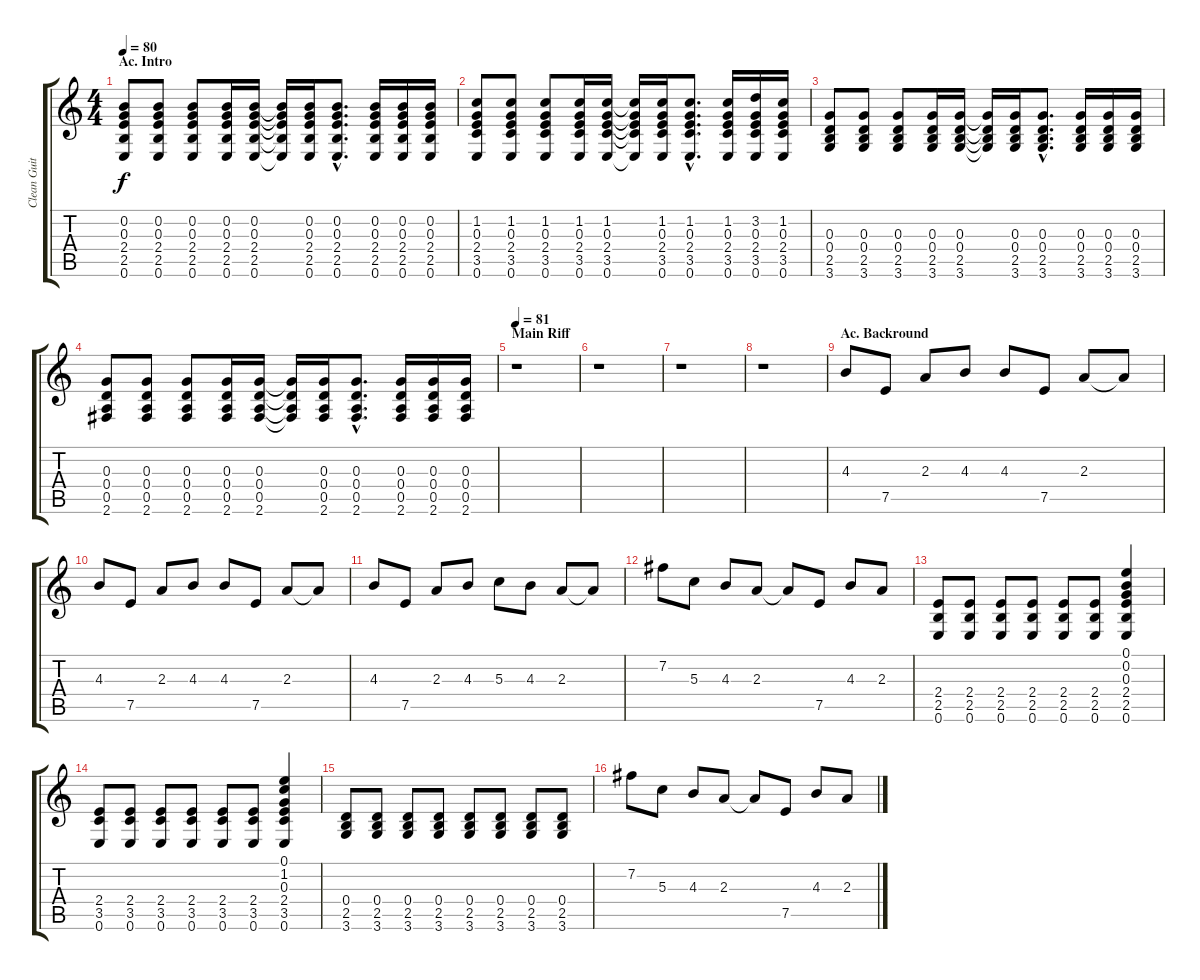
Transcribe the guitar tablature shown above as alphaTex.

\track ("Clean Guitar" "Clean Guit") {instrument electricguitarclean}
\staff {score tabs}
\tuning (E4 B3 G3 D3 A2 E2) {hide}
\ts (4 4)
\section ("" "Ac. Intro")
\tempo 80
\clef g2
\ks c
(0.2 0.3 2.4 2.5 0.6).8{dy f instrument electricguitarclean} (0.2 0.3 2.4 2.5 0.6).8 (0.2 0.3 2.4 2.5 0.6).8 (0.2 0.3 2.4 2.5 0.6).16 (0.2 0.3 2.4 2.5 0.6).16 (0.2{t} 0.3{t} 2.4{t} 2.5{t} 0.6{t}).16 (0.2 0.3 2.4 2.5 0.6).16 (0.2{hac} 0.3{hac} 2.4{hac} 2.5{hac} 0.6{hac}).8{d} (0.2 0.3 2.4 2.5 0.6).16 (0.2 0.3 2.4 2.5 0.6).16 (0.2 0.3 2.4 2.5 0.6).16 |
(1.2 0.3 2.4 3.5 0.6).8 (1.2 0.3 2.4 3.5 0.6).8 (1.2 0.3 2.4 3.5 0.6).8 (1.2 0.3 2.4 3.5 0.6).16 (1.2 0.3 2.4 3.5 0.6).16 (1.2{t} 0.3{t} 2.4{t} 3.5{t} 0.6{t}).16 (1.2 0.3 2.4 3.5 0.6).16 (1.2{hac} 0.3{hac} 2.4{hac} 3.5{hac} 0.6{hac}).8{d} (1.2 0.3 2.4 3.5 0.6).16 (3.2 0.3 2.4 3.5 0.6).16 (1.2 0.3 2.4 3.5 0.6).16 |
(0.3 0.4 2.5 3.6).8 (0.3 0.4 2.5 3.6).8 (0.3 0.4 2.5 3.6).8 (0.3 0.4 2.5 3.6).16 (0.3 0.4 2.5 3.6).16 (0.3{t} 0.4{t} 2.5{t} 3.6{t}).16 (0.3 0.4 2.5 3.6).16 (0.3{hac} 0.4{hac} 2.5{hac} 3.6{hac}).8{d} (0.3 0.4 2.5 3.6).16 (0.3 0.4 2.5 3.6).16 (0.3 0.4 2.5 3.6).16 |
(0.3 0.4 0.5 2.6).8 (0.3 0.4 0.5 2.6).8 (0.3 0.4 0.5 2.6).8 (0.3 0.4 0.5 2.6).16 (0.3 0.4 0.5 2.6).16 (0.3{t} 0.4{t} 0.5{t} 2.6{t}).16 (0.3 0.4 0.5 2.6).16 (0.3{hac} 0.4{hac} 0.5{hac} 2.6{hac}).8{d} (0.3 0.4 0.5 2.6).16 (0.3 0.4 0.5 2.6).16 (0.3 0.4 0.5 2.6).16 |
\section ("" "Main Riff")
\tempo 81
r.1 |
r.1 |
r.1 |
r.1 |
\section ("" "Ac. Backround")
4.3.8 7.5.8 2.3.8 4.3.8 4.3.8 7.5.8 2.3.8 2.3{t}.8 |
4.3.8 7.5.8 2.3.8 4.3.8 4.3.8 7.5.8 2.3.8 2.3{t}.8 |
4.3.8 7.5.8 2.3.8 4.3.8 5.3.8 4.3.8 2.3.8 2.3{t}.8 |
7.2.8 5.3.8 4.3.8 2.3.8 2.3{t}.8 7.5.8 4.3.8 2.3.8 |
(2.4 2.5 0.6).8{volume 10 instrument electricguitarjazz} (2.4 2.5 0.6).8 (2.4 2.5 0.6).8 (2.4 2.5 0.6).8 (2.4 2.5 0.6).8 (2.4 2.5 0.6).8 (0.1 0.2 0.3 2.4 2.5 0.6).4{volume 9 instrument electricguitarclean} |
(2.4 3.5 0.6).8{instrument electricguitarjazz} (2.4 3.5 0.6).8 (2.4 3.5 0.6).8 (2.4 3.5 0.6).8 (2.4 3.5 0.6).8 (2.4 3.5 0.6).8 (0.1 1.2 0.3 2.4 3.5 0.6).4{volume 9 instrument electricguitarclean} |
(0.4 2.5 3.6).8{instrument electricguitarjazz} (0.4 2.5 3.6).8 (0.4 2.5 3.6).8 (0.4 2.5 3.6).8 (0.4 2.5 3.6).8 (0.4 2.5 3.6).8 (0.4 2.5 3.6).8 (0.4 2.5 3.6).8 |
7.2.8 5.3.8 4.3.8 2.3.8 2.3{t}.8 7.5.8 4.3.8 2.3.8
